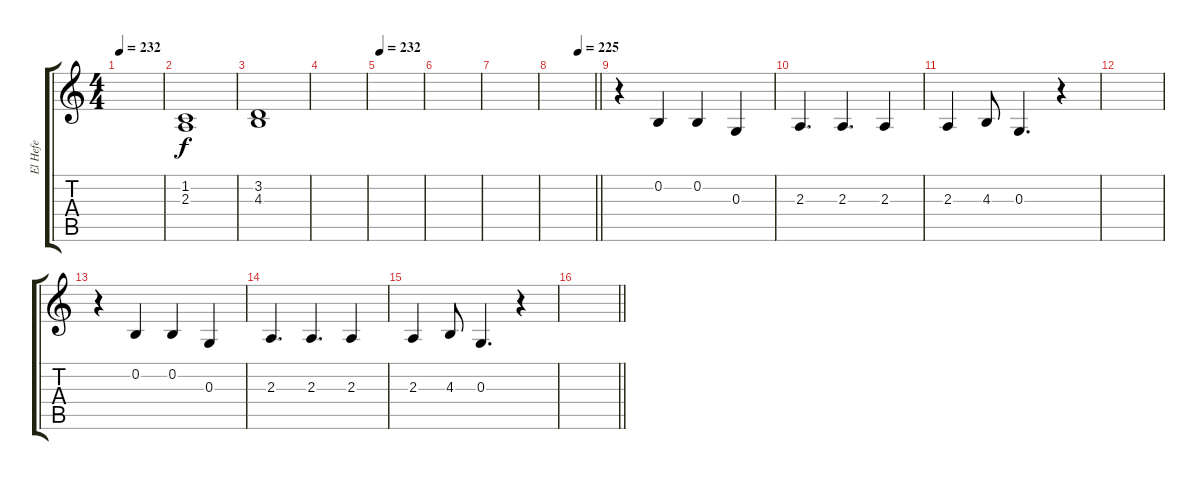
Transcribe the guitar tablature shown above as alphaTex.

\track ("El Hefe" "El Hefe") {instrument sopranosax}
\staff {score tabs}
\tuning (E4 B3 G3 D3 A2 E2) {hide}
\ts (4 4)
\tempo 232
\clef g2
\ks c
|
(1.2 2.3).1{balance 8 instrument voiceoohs} |
(3.2 4.3).1 |
|
\tempo 232
|
|
|
\tempo (225 0.625)
\barLineRight lightlight
|
\section ("" "")
r.4{balance 11 instrument sopranosax} 0.2.4 0.2.4 0.3.4 |
2.3.4{d} 2.3.4{d} 2.3.4 |
2.3.4 4.3.8 0.3.4{d} r.4 |
|
r.4 0.2.4 0.2.4 0.3.4 |
2.3.4{d} 2.3.4{d} 2.3.4 |
2.3.4 4.3.8 0.3.4{d} r.4 |
\barLineRight lightlight
